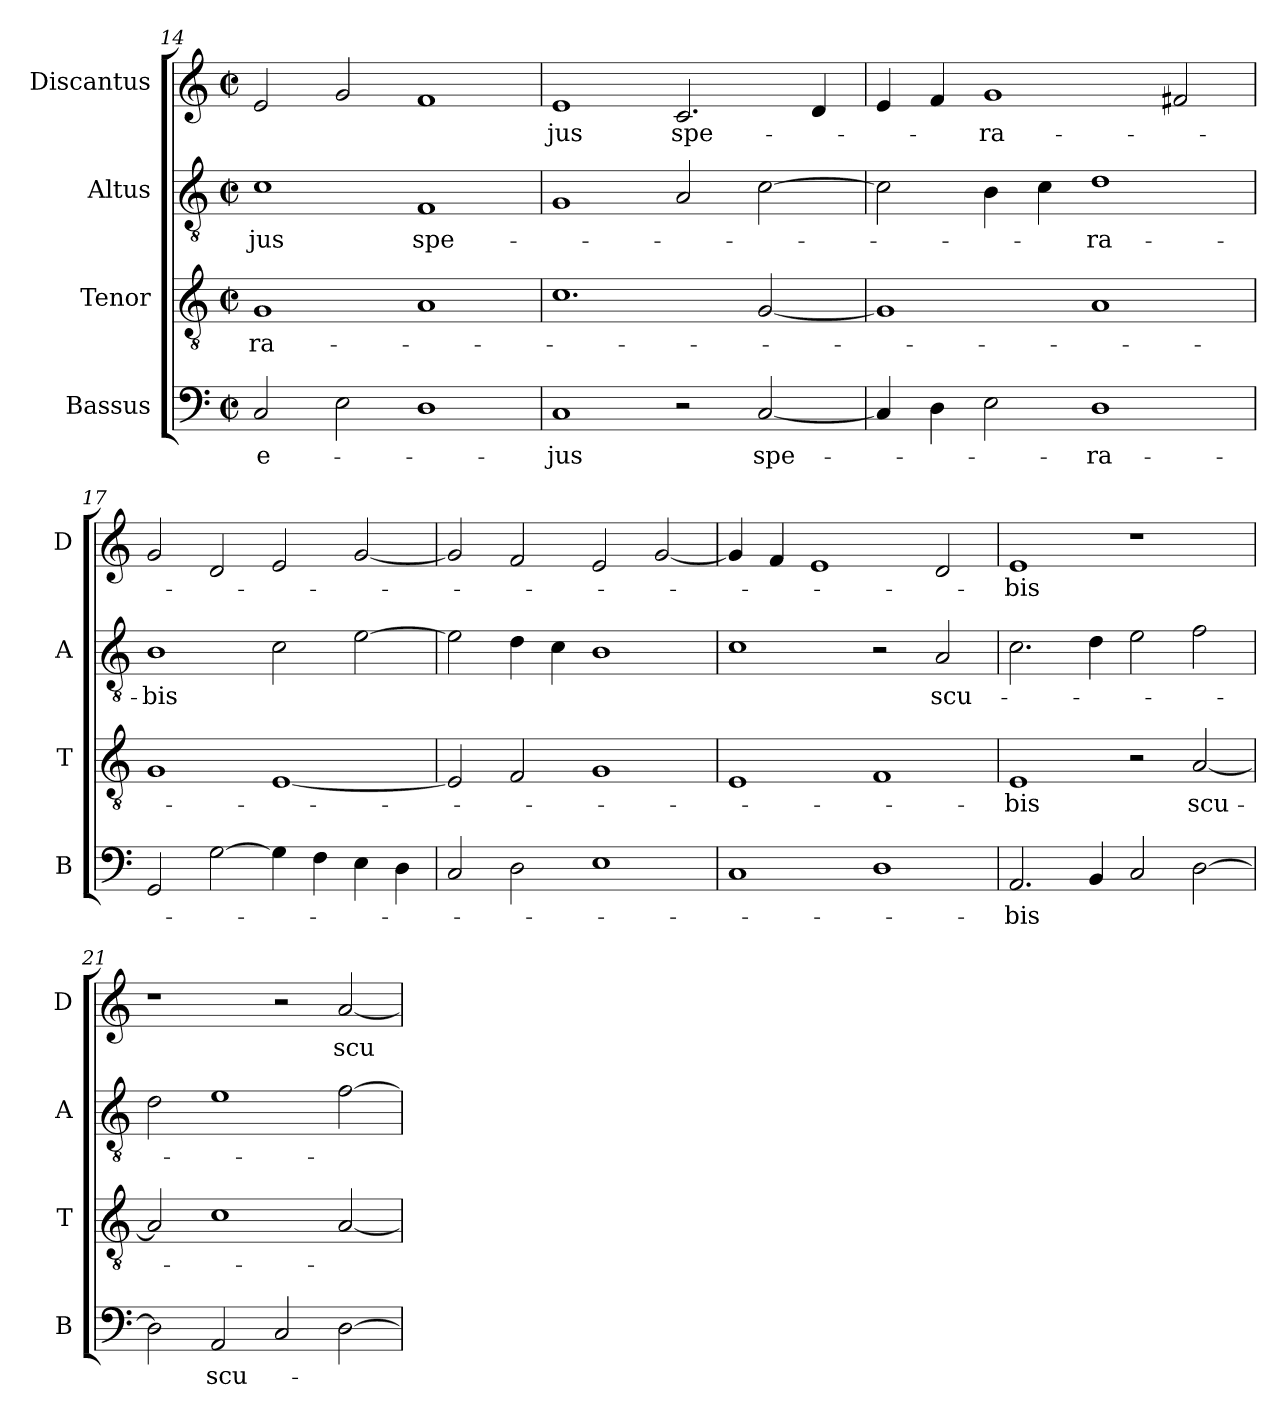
**kern	**text	**kern	**text	**kern	**text	**kern	**text
*part4	*part4	*part3	*part3	*part2	*part2	*part1	*part1
*staff4	*staff4	*staff3	*staff3	*staff2	*staff2	*staff1	*staff1
*I"Bassus	*	*I"Tenor	*	*I"Altus	*	*I"Discantus	*
*I'B	*	*I'T	*	*I'A	*	*I'D	*
*clefF4	*	*clefGv2	*	*clefGv2	*	*clefG2	*
*k[]	*	*k[]	*	*k[]	*	*k[]	*
*C:	*	*C:	*	*C:	*	*C:	*
*M2/2	*	*M2/2	*	*M2/2	*	*M2/2	*
*met(c|)	*	*met(c|)	*	*met(c|)	*	*met(c|)	*
=14	=14	=14	=14	=14	=14	=14	=14
!	!LO:LY:b	!	!LO:LY:b	!	!LO:LY:b	!	!
2C/	e-	1G	-ra-	1c	-jus	2e/	.
2E\	.	.	.	.	.	2g/	.
!	!	!	!	!	!LO:LY:b	!	!
1D	.	1A	.	1F	spe-	1f	.
=15	=15	=15	=15	=15	=15	=15	=15
!	!LO:LY:b	!	!	!	!	!	!LO:LY:b
1C	-jus	1.c	.	1G	.	1e	-jus
!	!	!	!	!	!	!	!LO:LY:b
2r	.	.	.	2A/	.	2.c/	spe-
!	!LO:LY:b	!	!	!	!	!	!
[2C/	spe-	[2G/	.	[2c\	.	.	.
.	.	.	.	.	.	4d/	.
=16	=16	=16	=16	=16	=16	=16	=16
4C/]	.	1G]	.	2c\]	.	4e/	.
4D\	.	.	.	.	.	4f/	.
!	!	!	!	!	!	!	!LO:LY:b
2E\	.	.	.	4B\	.	1g	-ra-
.	.	.	.	4c\	.	.	.
!	!LO:LY:b	!	!	!	!LO:LY:b	!	!
1D	-ra-	1A	.	1d	-ra-	.	.
.	.	.	.	.	.	2f#X/	.
=17	=17	=17	=17	=17	=17	=17	=17
!	!	!	!	!	!LO:LY:b	!	!
2GG/	.	1G	.	1B	-bis	2g/	.
[2G\	.	.	.	.	.	2d/	.
4G\]	.	[1E	.	2c\	.	2e/	.
4F\	.	.	.	.	.	.	.
4E\	.	.	.	[2e\	.	[2g/	.
4D\	.	.	.	.	.	.	.
=18	=18	=18	=18	=18	=18	=18	=18
2C/	.	2E/]	.	2e\]	.	2g/]	.
2D\	.	2F/	.	4d\	.	2f/	.
.	.	.	.	4c\	.	.	.
1E	.	1G	.	1B	.	2e/	.
.	.	.	.	.	.	[2g/	.
!!LO:LB:g=z
=19	=19	=19	=19	=19	=19	=19	=19
1C	.	1E	.	1c	.	4g/]	.
.	.	.	.	.	.	4f/	.
.	.	.	.	.	.	1e	.
1D	.	1F	.	2r	.	.	.
!	!	!	!	!	!LO:LY:b	!	!
.	.	.	.	2A/	scu-	2d/	.
=20	=20	=20	=20	=20	=20	=20	=20
!	!LO:LY:b	!	!LO:LY:b	!	!	!	!LO:LY:b
2.AA/	-bis	1E	-bis	2.c\	.	1e	-bis
4BB/	.	.	.	4d\	.	.	.
2C/	.	2r	.	2e\	.	1r	.
!	!	!	!LO:LY:b	!	!	!	!
[2D\	.	[2A/	scu-	2f\	.	.	.
=21	=21	=21	=21	=21	=21	=21	=21
2D\]	.	2A/]	.	2d\	.	1r	.
!	!LO:LY:b	!	!	!	!	!	!
2AA/	scu-	1c	.	1e	.	.	.
2C/	.	.	.	.	.	2r	.
!	!	!	!	!	!	!	!LO:LY:b
[2D\	.	[2A/	.	[2f\	.	[2a/	scu-
=	=	=	=	=	=	=	=
*-	*-	*-	*-	*-	*-	*-	*-
